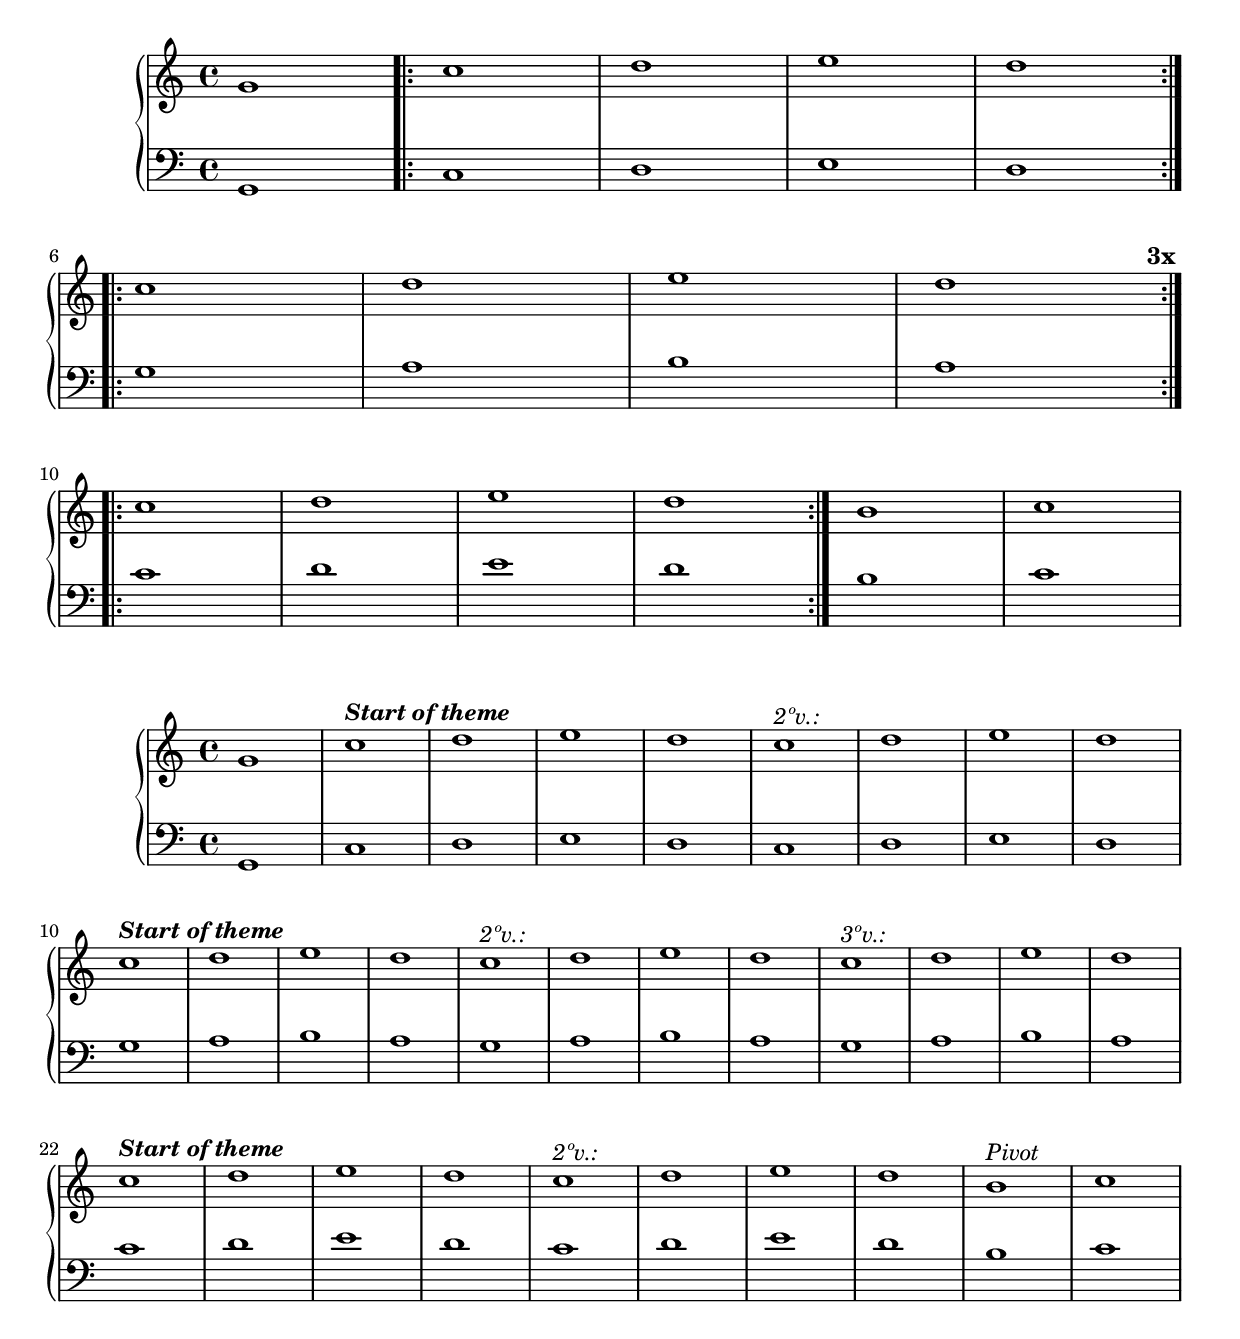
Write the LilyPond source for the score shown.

\version "2.24.0"
%
%%SNIPPET STARTS
%
%There are three functions: ritornelloCore, ritornello and ritornelloPivot. Core is the engine behind the latter two. Ritornello is a repeat volta with markups when unfolded; Pivot is the same but with a markup after the end of the repeting (i.e, the next measure after the repeat).
%To use this snippet you need to call the function and remove certain tags: unScore (when dealing with folded scores), folScore (when dealing with unfolded scores) and sectionInd (when dealing with multi staff instruments - like guitars, which use normal staffs and tablature staffs).
%
%I've co-designed this snippet (with help from ChatGPT and the Lilypond user community - special thanks to Yoshiaki Onishi). I've written the Lilypond code; the Scheme code was made by ChatGPT and Yoshiaki made a suggestion with regards to the markup code (which is implemented).
%
%For clarity's sake:
% 'folScore' = content that appears only in the folded score
% 'unScore' = content that appears only in the unfolded score
%
#(define ritornelloCore-logged? #f)
%
ritornelloCore =
#(define-music-function
  (voltas music)
  (number? ly:music?)
  (begin
    ;; Print message only once
    (if (not ritornelloCore-logged?)
        (begin
          (set! ritornelloCore-logged? #t)
            (ly:message "\n\t\t\t\tFunction 'ritornelloCore' was called!\n\n")
            (ly:message "\tTags 'unScore', 'folScore' and 'sectionInd' are used by this snippet!")
            (ly:message "\tRemember to \\removeWithTag 'unScore' from folded musical expressions and 'folScore' from unfolded musical expressions!")
            (ly:message "\tSome multi-staff instruments must have the tag 'sectionInd' removed from some staff to avoid duplicate information!")
            (ly:message "\n\tThis message will appear only once, no matter how many times the snippet is used!")
            (ly:message "\tIf you wish to turn off this message, add '#(define ritornelloCore-logged? #t)' after the include command!\n\n")
          ))
    
  (let* (
         ;; List of volta numbers from 1 to (voltas - 1)
         (volta-list (iota (- voltas 1) 1))
         ;; For each pass, generate a \volta block with markup
         ;; The code below was suggested by Yoshiaki Onishi, as the last code was using Lilypond's internal markup structure in Scheme code.
         (volta-marks
          (map
            (lambda (n)
              (make-music
                'VoltaSpeccedMusic
                'volta-numbers
                (list n)
                'element
              (make-music
                'SequentialMusic
                'elements
              (list (make-music
                'EventChord
                'elements
              (list (make-music
                'TextScriptEvent
                'direction
                1
                'text
              ;; Change the line below to alter the volta markup messages.
              (markup #:line (#:italic (#:concat ((number->string (+ n 1)) "º" "v.:"))))
              )))))))
            volta-list))
        ) ; end of inner of (let*
    ;; Main function body
    #{
      % If the number of voltas is greater than 1 (as it should be...):
      #(if (> voltas 1)
        #{
          \repeat volta #voltas {
            \tag #'(unScore sectionInd) {
              \volta #'(1) {
                <>^\markup \bold \italic "Start of theme"
              }
            }
            #music
            % Actions on folded scores below.
            % 2 (two) returns must not be printed (as in "2x" or something similar); only 3 (three) or more returns must have their numbers printed, so as to maintain clarity.
            #(if (>= voltas 3)
               #{ \tag #'(folScore sectionInd) {
                    \textEndMark \markup \bold {\concat { #(number->string voltas) "x" } }
                  }
               #}
               ;; If less than 2 voltas do nothing.
                 #{ #}
               ) % end of actions on folded scores.
            
            % Actions on unfolded scores below.
            \tag #'(unScore sectionInd) { #@volta-marks }
          } % end of \repeat volta #voltas
    #} ;; end of condition voltas greater than 1
    ;; If the number of voltas is 1 it will just print the music expression.
    #{ #music #} ;; end of else voltas not greater than 1
    ) % end of main if voltas greater than 1
      #} ;; end of main body code
  ) ;; end of outer (let*
 ) ;; end of (begin
) % end function ritornelloCore
%
ritornello =
#(define-music-function
  (voltas music)
  (number? ly:music?)
  (ritornelloCore voltas music)
) % end function ritornello
%
ritornelloPivot =
#(define-music-function
  (voltas music)
  (number? ly:music?)
  #{
    #(ritornelloCore voltas music)
    \tag #'(unScore sectionInd) { <>^\markup \italic \magnify #1 "Pivot" } % I like to have an express warning that something is a pivot. On a folded score I don't see any need to express something as a pivot after a ritornello; however, on unfolded scores they are live saviors for me.
  #} 
) % end function ritornelloPivot
%
%%SNIPPET ENDS

%
pianoRightHand = {\relative c''{
  g1
  {\ritornello 2 {c1 d e d}} \break
  {\ritornello 3 {c1 d e d}} \break
  {\ritornelloPivot 2 {c1 d e d}} 
  b1 c1
 } % end relative
} % end pianoRightHand
%
pianoLeftHand = {\relative c{
  \clef bass
  g1
  {\repeat volta 2 {c1 d e d}}
  {\repeat volta 3 {g1 a b a}}
  {\repeat volta 2 {c1 d e d}} 
  b1 c1
  } % end relative
} % end pianoLeftHand
%
piano = {\new PianoStaff {
<<
  \new Staff {\pianoRightHand}
  \new Staff {\pianoLeftHand}
>>
}}
%
\score { \removeWithTag #'unScore {\piano} } % folded score
\score { \removeWithTag #'folScore {\unfoldRepeats \piano} } % unfolded score